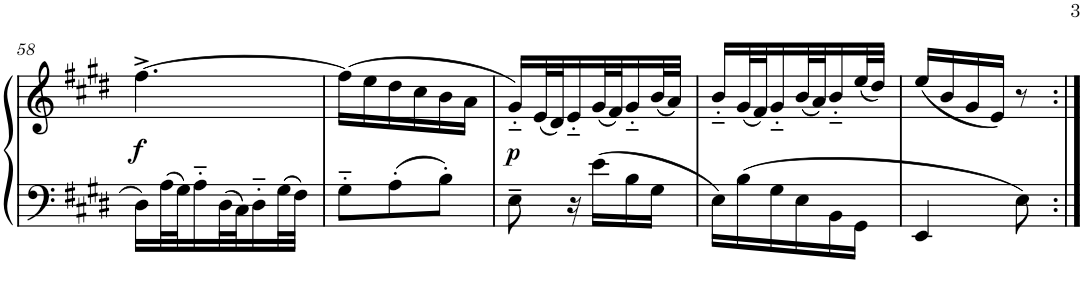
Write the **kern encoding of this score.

**kern	**kern	**dynam
*part1	*part1	*part1
*staff2	*staff1	*staff1/2
*I"Piano solo	*	*
*I'Pno. solo	*	*
!!LO:PB:g=z
*clefF4	*clefG2	*
*k[f#c#g#d#]	*k[f#c#g#d#]	*
*M3/8	*M3/8	*
=58	=58	=58
!	!	!LO:DY:b
16D#\LL	[4.ff#^\	f
32A\L	.	.
32G#\J	.	.
16A'~\	.	.
32D#\L	.	.
32C#\J	.	.
16D#'~\	.	.
32G#\L	.	.
32F#\JJJ	.	.
=59	=59	=59
8G#'~\L	(16ff#\LL]	.
.	16ee\	.
8A'\	16dd#\	.
.	16cc#\	.
8B'\J	16b\	.
.	16a\JJ	.
=60	=60	=60
!	!	!LO:DY:b
8E~\	16g#'~/LL)	p
.	(32e/L	.
.	32d#/J)	.
16r	16e'~/	.
16e\LL	(32g#/L	.
.	32f#/J)	.
16B\	16g#'~/	.
16G#\JJ	(32b/L	.
.	32a/JJJ)	.
=61	=61	=61
16E\LL	16b'~/LL	.
16B\	(32g#/L	.
.	32f#/J)	.
16G#\	16g#'~/	.
16E\	(32b/L	.
.	32a/J)	.
16BB\	16b'~/	.
16GG#\JJ	(32ee/L	.
.	32dd#/JJJ)	.
=62	=62	=62
4EE/	(16ee/LL	.
.	16b/	.
.	16g#/	.
.	16e/JJ)	.
8E\	8r	.
=:|!	=:|!	=:|!
*-	*-	*-
